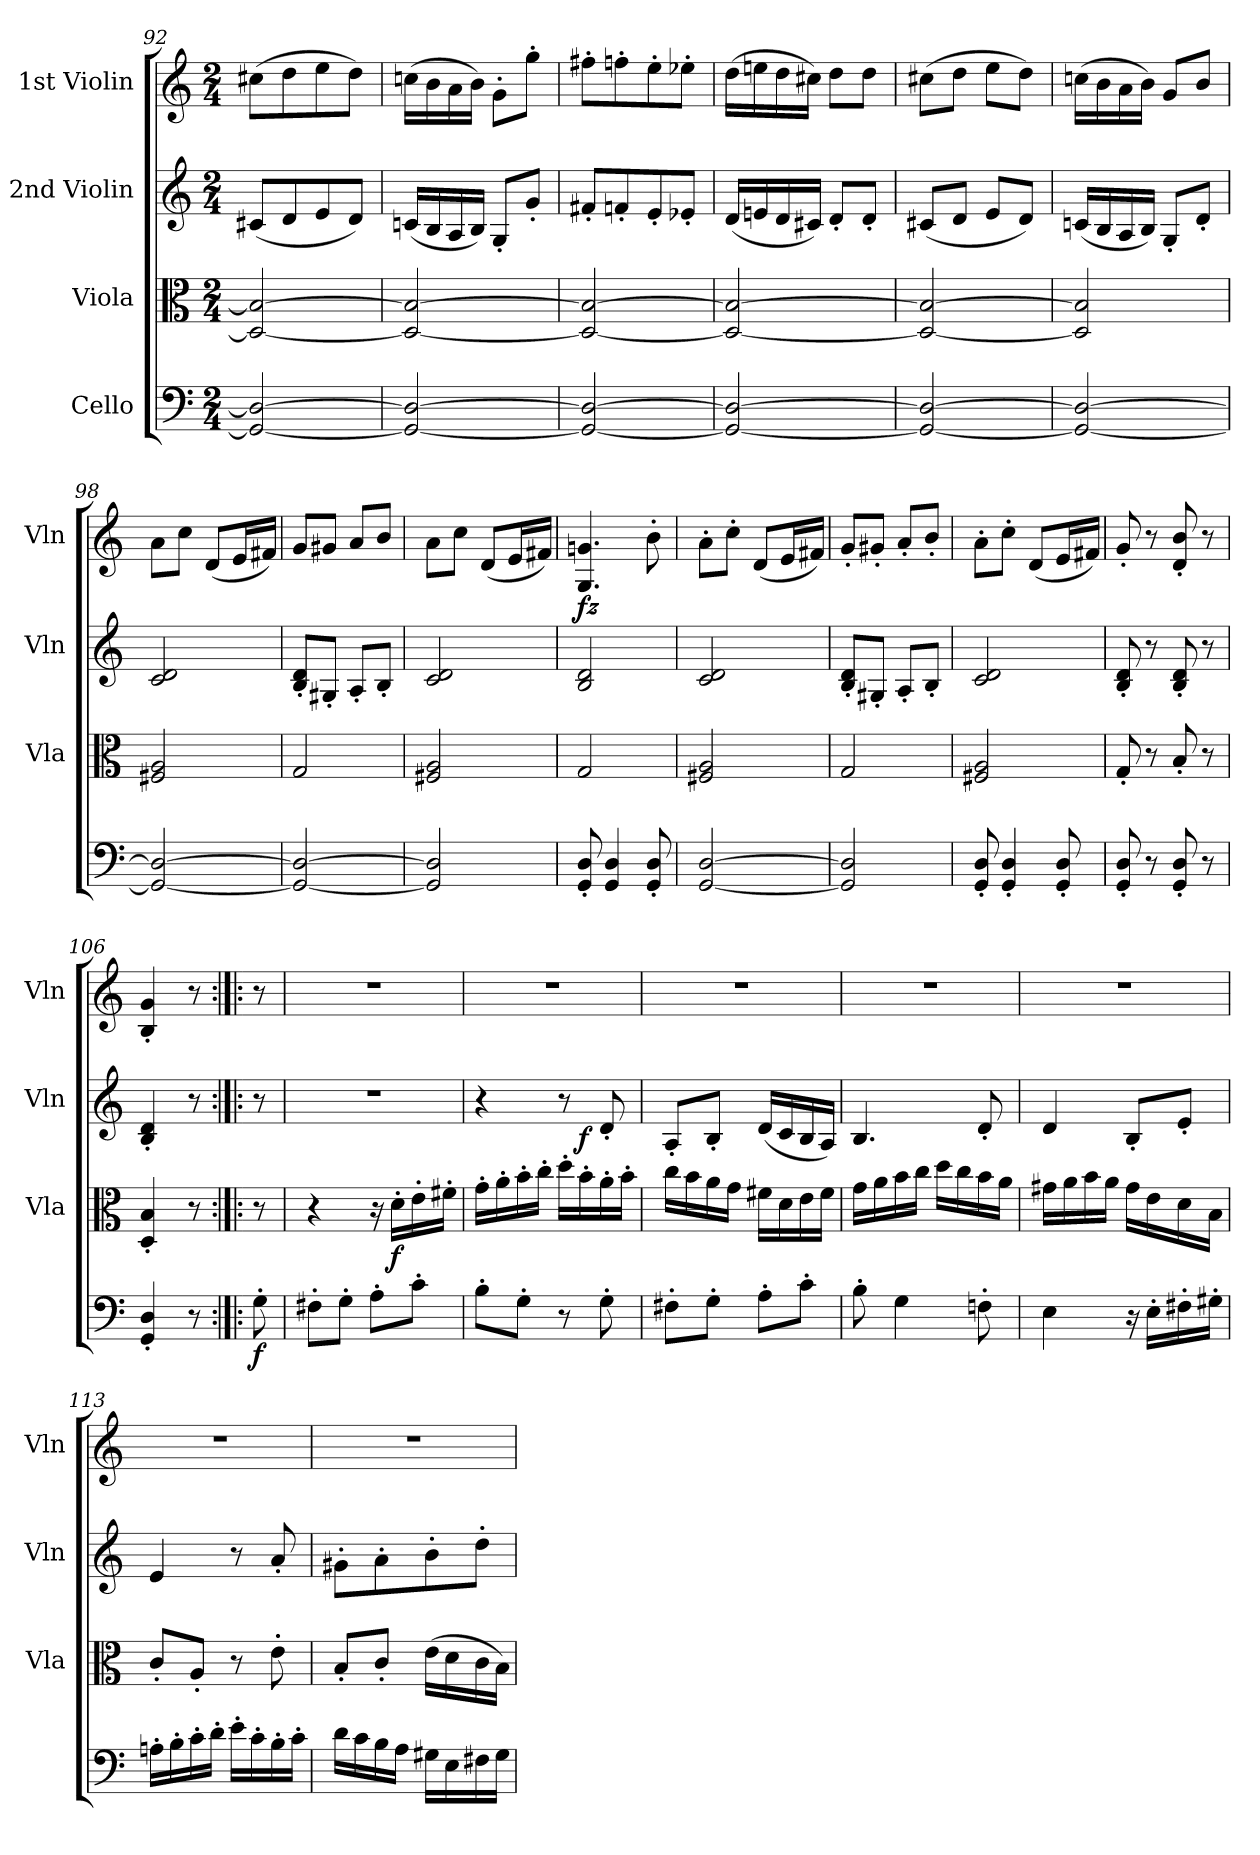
**kern	**dynam	**kern	**dynam	**kern	**dynam	**kern	**dynam
*part4	*part4	*part3	*part3	*part2	*part2	*part1	*part1
*staff4	*staff4	*staff3	*staff3	*staff2	*staff2	*staff1	*staff1
*I"Cello	*	*I"Viola	*	*I"2nd Violin	*	*I"1st Violin	*
*	*	*I'Vla	*	*I'Vln	*	*I'Vln	*
*clefF4	*	*clefC3	*	*clefG2	*	*clefG2	*
*k[]	*	*k[]	*	*k[]	*	*k[]	*
*C:	*	*C:	*	*C:	*	*C:	*
*M2/4	*	*M2/4	*	*M2/4	*	*M2/4	*
=92	=92	=92	=92	=92	=92	=92	=92
2GG/_ 2D/_	.	2D/_ 2B/_	.	(8c#X/L	.	(8cc#X\L	.
.	.	.	.	8d/	.	8dd\	.
.	.	.	.	8e/	.	8ee\	.
.	.	.	.	8d/J)	.	8dd\J)	.
=93	=93	=93	=93	=93	=93	=93	=93
2GG/_ 2D/_	.	2D/_ 2B/_	.	(16cn/LL	.	(16ccn\LL	.
.	.	.	.	16B/	.	16b\	.
.	.	.	.	16A/	.	16a\	.
.	.	.	.	16B/JJ)	.	16b\JJ)	.
.	.	.	.	8G'</L	.	8g'>\L	.
.	.	.	.	8g'</J	.	8gg'>\J	.
=94	=94	=94	=94	=94	=94	=94	=94
2GG/_ 2D/_	.	2D/_ 2B/_	.	8f#X'</L	.	8ff#X'>\L	.
.	.	.	.	8fn'</	.	8ffn'>\	.
.	.	.	.	8e'</	.	8ee'>\	.
.	.	.	.	8e-X'</J	.	8ee-X'>\J	.
=95	=95	=95	=95	=95	=95	=95	=95
2GG/_ 2D/_	.	2D/_ 2B/_	.	(16d/LL	.	(16dd\LL	.
.	.	.	.	16en/	.	16een\	.
.	.	.	.	16d/	.	16dd\	.
.	.	.	.	16c#X/JJ)	.	16cc#X\JJ)	.
.	.	.	.	8d'</L	.	8dd\L	.
.	.	.	.	8d'</J	.	8dd\J	.
=96	=96	=96	=96	=96	=96	=96	=96
2GG/_ 2D/_	.	2D/_ 2B/_	.	(8c#X/L	.	(8cc#X\L	.
.	.	.	.	8d/J	.	8dd\J	.
.	.	.	.	8e/L	.	8ee\L	.
.	.	.	.	8d/J)	.	8dd\J)	.
=97	=97	=97	=97	=97	=97	=97	=97
2GG/_ 2D/_	.	2D/] 2B/]	.	(16cn/LL	.	(16ccn\LL	.
.	.	.	.	16B/	.	16b\	.
.	.	.	.	16A/	.	16a\	.
.	.	.	.	16B/JJ)	.	16b\JJ)	.
.	.	.	.	8G'</L	.	8g/L	.
.	.	.	.	8d'</J	.	8b/J	.
=98	=98	=98	=98	=98	=98	=98	=98
2GG/_ 2D/_	.	2F#X/ 2A/	.	2c/ 2d/	.	8a\L	.
.	.	.	.	.	.	8cc\J	.
.	.	.	.	.	.	(8d/L	.
.	.	.	.	.	.	16e/L	.
.	.	.	.	.	.	16f#X/JJ)	.
=99	=99	=99	=99	=99	=99	=99	=99
2GG/_ 2D/_	.	2G/	.	8B/'< 8d/'<L	.	8g/L	.
.	.	.	.	8G#X'</J	.	8g#X/J	.
.	.	.	.	8A'</L	.	8a/L	.
.	.	.	.	8B'</J	.	8b/J	.
=100	=100	=100	=100	=100	=100	=100	=100
2GG/] 2D/]	.	2F#X/ 2A/	.	2c/ 2d/	.	8a\L	.
.	.	.	.	.	.	8cc\J	.
.	.	.	.	.	.	(8d/L	.
.	.	.	.	.	.	16e/L	.
.	.	.	.	.	.	16f#X/JJ)	.
=101	=101	=101	=101	=101	=101	=101	=101
!	!	!	!	!	!	!	!LO:DY:b
8GG/'< 8D/'<	.	2G/	.	2B/ 2d/	.	4.G/ 4.gn/	fz
4GG/ 4D/	.	.	.	.	.	.	.
8GG/'< 8D/'<	.	.	.	.	.	8b'>\	.
=102	=102	=102	=102	=102	=102	=102	=102
[2GG/ [2D/	.	2F#X/ 2A/	.	2c/ 2d/	.	8a'>\L	.
.	.	.	.	.	.	8cc'>\J	.
.	.	.	.	.	.	(8d/L	.
.	.	.	.	.	.	16e/L	.
.	.	.	.	.	.	16f#X/JJ)	.
=103	=103	=103	=103	=103	=103	=103	=103
2GG/] 2D/]	.	2G/	.	8B/'< 8d/'<L	.	8g'</L	.
.	.	.	.	8G#X'</J	.	8g#X'</J	.
.	.	.	.	8A'</L	.	8a'</L	.
.	.	.	.	8B'</J	.	8b'</J	.
=104	=104	=104	=104	=104	=104	=104	=104
8GG/'< 8D/'<	.	2F#X/ 2A/	.	2c/ 2d/	.	8a'>\L	.
4GG/'< 4D/'<	.	.	.	.	.	8cc'>\J	.
.	.	.	.	.	.	(8d/L	.
8GG/'< 8D/'<	.	.	.	.	.	16e/L	.
.	.	.	.	.	.	16f#X/JJ)	.
=105	=105	=105	=105	=105	=105	=105	=105
8GG/'< 8D/'<	.	8G'</	.	8B/'< 8d/'<	.	8g'</	.
8r	.	8r	.	8r	.	8r	.
8GG/'< 8D/'<	.	8B'</	.	8B/'< 8d/'<	.	8d/'< 8b/'<	.
8r	.	8r	.	8r	.	8r	.
=106	=106	=106	=106	=106	=106	=106	=106
4GG/'< 4D/'<	.	4D/'< 4B/'<	.	4B/'< 4d/'<	.	4B/'< 4g/'<	.
8r	.	8r	.	8r	.	8r	.
=107:|!|:	=107:|!|:	=107:|!|:	=107:|!|:	=107:|!|:	=107:|!|:	=107:|!|:	=107:|!|:
!	!LO:DY:b	!	!	!	!	!	!
8G'>\	f	8r	.	8r	.	8r	.
=108	=108	=108	=108	=108	=108	=108	=108
8F#X'>\L	.	4r	.	2r	.	2r	.
8G'>\J	.	.	.	.	.	.	.
8A'>\L	.	16r	.	.	.	.	.
!	!	!	!LO:DY:b	!	!	!	!
.	.	16d'>\LL	f	.	.	.	.
8c'>\J	.	16e'>\	.	.	.	.	.
.	.	16f#X'>\JJ	.	.	.	.	.
=109	=109	=109	=109	=109	=109	=109	=109
*	*	*	*	*^	*	*	*
8B'>\L	.	16g'>\LL	.	4r	4ryy	.	2r	.
.	.	16a'>\	.	.	.	.	.	.
8G'>\J	.	16b'>\	.	.	.	.	.	.
.	.	16cc'>\JJ	.	.	.	.	.	.
8r	.	16dd'>\LL	.	8r	16ryy	.	.	.
!	!	!	!	!	!	!LO:DY:b	!	!
.	.	16b'>\	.	.	8.ryy	f	.	.
8G'>\	.	16a'>\	.	8d'</	.	.	.	.
.	.	16b'>\JJ	.	.	.	.	.	.
*	*	*	*	*v	*v	*	*	*
=110	=110	=110	=110	=110	=110	=110	=110
8F#X'>\L	.	16cc\LL	.	8A'</L	.	2r	.
.	.	16b\	.	.	.	.	.
8G'>\J	.	16a\	.	8B'</J	.	.	.
.	.	16g\JJ	.	.	.	.	.
8A'>\L	.	16f#X\LL	.	(16d/LL	.	.	.
.	.	16d\	.	16c/	.	.	.
8c'>\J	.	16e\	.	16B/	.	.	.
.	.	16f#\JJ	.	16A/JJ)	.	.	.
=111	=111	=111	=111	=111	=111	=111	=111
8B'>\	.	16g\LL	.	4.B/	.	2r	.
.	.	16a\	.	.	.	.	.
4G\	.	16b\	.	.	.	.	.
.	.	16cc\JJ	.	.	.	.	.
.	.	16dd\LL	.	.	.	.	.
.	.	16cc\	.	.	.	.	.
8Fn'>\	.	16b\	.	8d'</	.	.	.
.	.	16a\JJ	.	.	.	.	.
=112	=112	=112	=112	=112	=112	=112	=112
4E\	.	16g#X\LL	.	4d/	.	2r	.
.	.	16a\	.	.	.	.	.
.	.	16b\	.	.	.	.	.
.	.	16a\JJ	.	.	.	.	.
16r	.	16g#\LL	.	8B'</L	.	.	.
16E'>\LL	.	16e\	.	.	.	.	.
16F#X'>\	.	16d\	.	8e'</J	.	.	.
16G#X'>\JJ	.	16B\JJ	.	.	.	.	.
=113	=113	=113	=113	=113	=113	=113	=113
16An'>\LL	.	8c'</L	.	4e/	.	2r	.
16B'>\	.	.	.	.	.	.	.
16c'>\	.	8A'</J	.	.	.	.	.
16d'>\JJ	.	.	.	.	.	.	.
16e'>\LL	.	8r	.	8r	.	.	.
16c'>\	.	.	.	.	.	.	.
16B'>\	.	8e'>\	.	8a'</	.	.	.
16c'>\JJ	.	.	.	.	.	.	.
=114	=114	=114	=114	=114	=114	=114	=114
16d\LL	.	8B'</L	.	8g#X'>\L	.	2r	.
16c\	.	.	.	.	.	.	.
16B\	.	8c'</J	.	8a'>\	.	.	.
16A\JJ	.	.	.	.	.	.	.
16G#X\LL	.	(16e\LL	.	8b'>\	.	.	.
16E\	.	16d\	.	.	.	.	.
16F#X\	.	16c\	.	8dd'>\J	.	.	.
16G#\JJ	.	16B\JJ)	.	.	.	.	.
=	=	=	=	=	=	=	=
*-	*-	*-	*-	*-	*-	*-	*-
